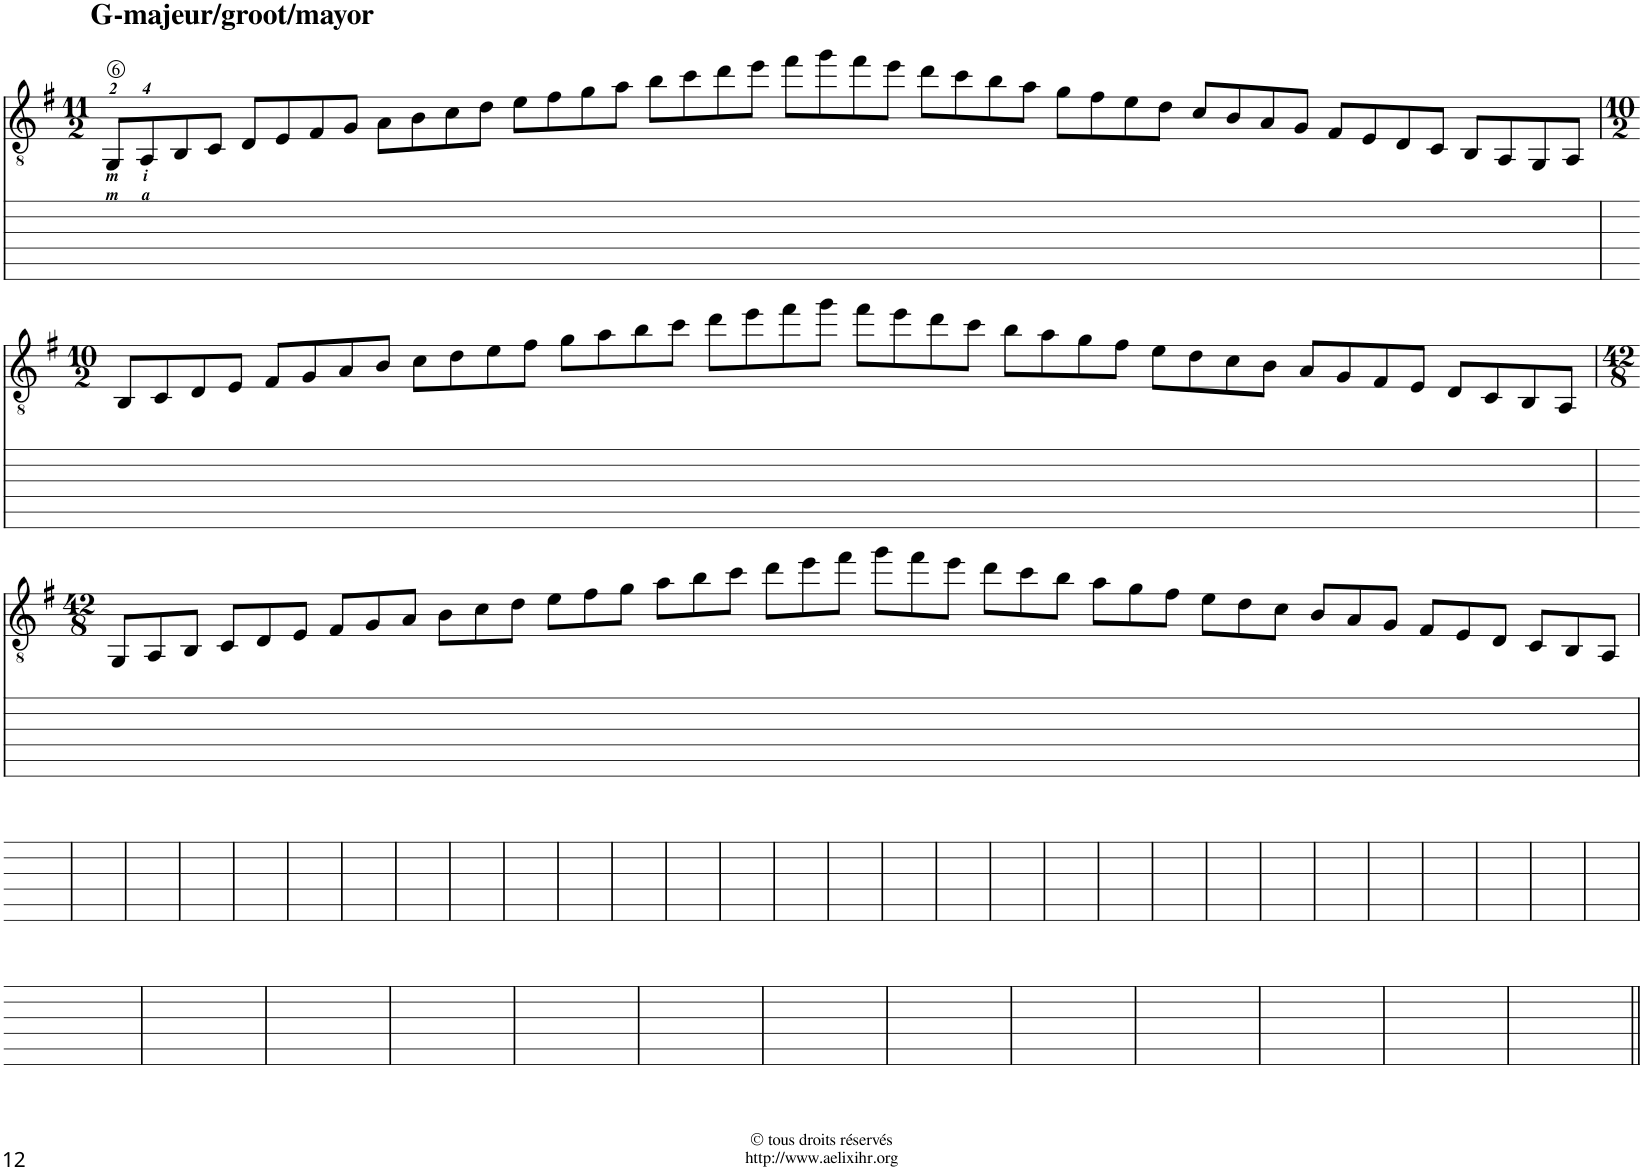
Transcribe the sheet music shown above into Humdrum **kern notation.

**kern
*part1
*staff1
*I"gt
!!LO:PB:g=z
*clefGv2
*k[f#]
*M11/2
=22
!LO:TX:a:B:t=G-majeur/groot/mayor
8GG/L
8AA/
8BB/
8C/J
8D/L
8E/
8F#/
8G/J
8A\L
8B\
8c\
8d\J
8e\L
8f#\
8g\
8a\J
8b\L
8cc\
8dd\
8ee\J
8ff#\L
8gg\
8ff#\
8ee\J
8dd\L
8cc\
8b\
8a\J
8g\L
8f#\
8e\
8d\J
8c/L
8B/
8A/
8G/J
8F#/L
8E/
8D/
8C/J
8BB/L
8AA/
8GG/
8AA/J
!!LO:LB:g=z
=23
*M10/2
8BB/L
8C/
8D/
8E/J
8F#/L
8G/
8A/
8B/J
8c\L
8d\
8e\
8f#\J
8g\L
8a\
8b\
8cc\J
8dd\L
8ee\
8ff#\
8gg\J
8ff#\L
8ee\
8dd\
8cc\J
8b\L
8a\
8g\
8f#\J
8e\L
8d\
8c\
8B\J
8A/L
8G/
8F#/
8E/J
8D/L
8C/
8BB/
8AA/J
!!LO:LB:g=z
=24
*M42/8
8GG/L
8AA/
8BB/J
8C/L
8D/
8E/J
8F#/L
8G/
8A/J
8B\L
8c\
8d\J
8e\L
8f#\
8g\J
8a\L
8b\
8cc\J
8dd\L
8ee\
8ff#\J
8gg\L
8ff#\
8ee\J
8dd\L
8cc\
8b\J
8a\L
8g\
8f#\J
8e\L
8d\
8c\J
8B/L
8A/
8G/J
8F#/L
8E/
8D/J
8C/L
8BB/
8AA/J
!!LO:LB:g=z
=25
4%21r
=26
4%21r
=27
4%21r
=28
4%21r
=29
4%21r
=30
4%21r
=31
4%21r
=32
4%21r
=33
4%21r
=34
4%21r
=35
4%21r
=36
4%21r
=37
4%21r
=38
4%21r
=39
4%21r
=40
4%21r
=41
4%21r
=42
4%21r
=43
4%21r
=44
4%21r
=45
4%21r
=46
4%21r
=47
4%21r
=48
4%21r
=49
4%21r
=50
4%21r
=51
4%21r
=52
4%21r
=53
4%21r
=54
4%21r
!!LO:LB:g=z
=55
4%21r
=56
4%21r
=57
4%21r
=58
4%21r
=59
4%21r
=60
4%21r
=61
4%21r
=62
4%21r
=63
4%21r
=64
4%21r
=65
4%21r
=66
4%21r
=67
4%21r
=||
*-
